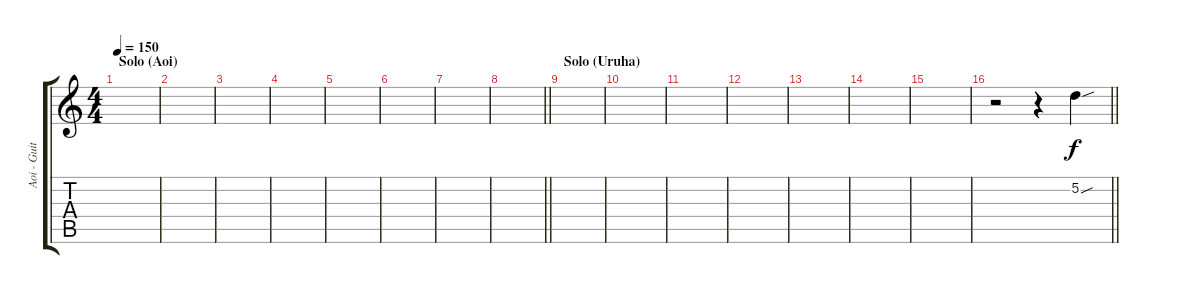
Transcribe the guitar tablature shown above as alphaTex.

\track ("Aoi - Guitar 3" "Aoi - Guit") {instrument distortionguitar}
\staff {score tabs}
\tuning (D4 A3 F3 C3 G2 D2) {hide}
\ts (4 4)
\section ("" "Solo (Aoi)")
\tempo 150
\clef g2
\ks c
|
|
|
|
|
|
|
\barLineRight lightlight
|
\section ("" "Solo (Uruha)")
|
|
|
|
|
|
|
\barLineRight lightlight
r.2 r.4 5.2{sou}.4
